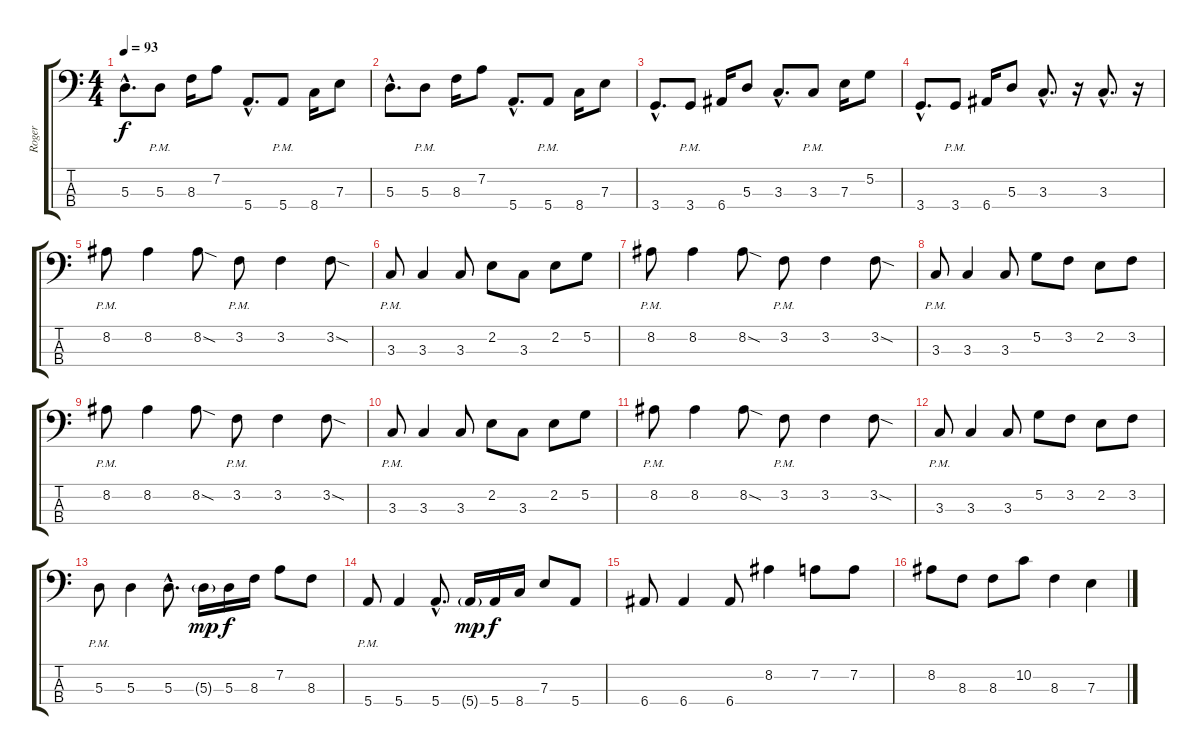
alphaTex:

\track ("Roger" "Roger") {instrument electricbassfinger}
\staff {score tabs}
\tuning (G2 D2 A1 E1) {hide}
\ts (4 4)
\tempo 93
\clef f4
\ks c
5.3{hac}.8{d dy f} 5.3{pm}.8 8.3.16 7.2.8 5.4{hac}.8{d} 5.4{pm}.8 8.4.16 7.3.8 |
5.3{hac}.8{d} 5.3{pm}.8 8.3.16 7.2.8 5.4{hac}.8{d} 5.4{pm}.8 8.4.16 7.3.8 |
3.4{hac}.8{d} 3.4{pm}.8 6.4.16 5.3.8 3.3{hac}.8{d} 3.3{pm}.8 7.3.16 5.2.8 |
3.4{hac}.8{d} 3.4{pm}.8 6.4.16 5.3.8 3.3{hac}.8{d} r.16 3.3{hac}.8{d} r.16 |
8.2{pm}.8 8.2.4 8.2{sod}.8 3.2{pm}.8 3.2.4 3.2{sod}.8 |
3.3{pm}.8 3.3.4 3.3.8 2.2.8 3.3.8 2.2.8 5.2.8 |
8.2{pm}.8 8.2.4 8.2{sod}.8 3.2{pm}.8 3.2.4 3.2{sod}.8 |
3.3{pm}.8 3.3.4 3.3.8 5.2.8 3.2.8 2.2.8 3.2.8 |
8.2{pm}.8 8.2.4 8.2{sod}.8 3.2{pm}.8 3.2.4 3.2{sod}.8 |
3.3{pm}.8 3.3.4 3.3.8 2.2.8 3.3.8 2.2.8 5.2.8 |
8.2{pm}.8 8.2.4 8.2{sod}.8 3.2{pm}.8 3.2.4 3.2{sod}.8 |
3.3{pm}.8 3.3.4 3.3.8 5.2.8 3.2.8 2.2.8 3.2.8 |
5.3{pm}.8 5.3.4 5.3{hac}.8{d} 5.3{g}.16{dy mp} 5.3.16{dy f} 8.3.16 7.2.8 8.3.8 |
5.4{pm}.8 5.4.4 5.4{hac}.8{d} 5.4{g}.16{dy mp} 5.4.16{dy f} 8.4.16 7.3.8 5.4.8 |
6.4.8 6.4.4 6.4.8 8.2.4 7.2.8 7.2.8 |
8.2.8 8.3.8 8.3.8 10.2.8 8.3.4 7.3.4
